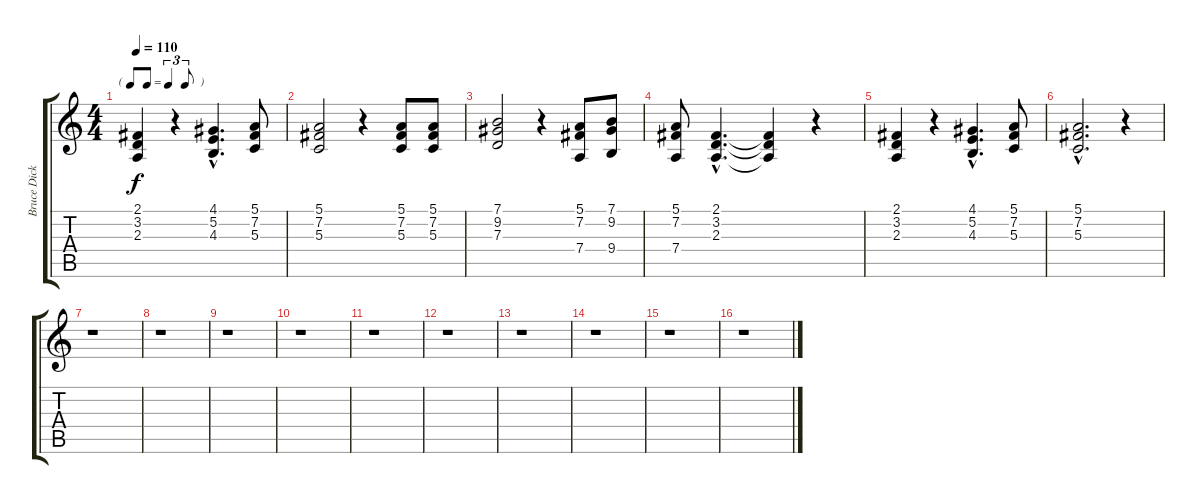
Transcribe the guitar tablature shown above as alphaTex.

\track ("Bruce Dickinson" "Bruce Dick") {instrument synthvoice}
\staff {score tabs}
\tuning (E4 B3 G3 D3 A2 E2) {hide}
\ts (4 4)
\tf triplet8th
\tempo 110
\clef g2
\ks c
(2.1 3.2 2.3).4{dy f} r.4 (4.1{hac} 5.2{hac} 4.3{hac}).4{d} (5.1 7.2 5.3).8 |
(5.1 7.2 5.3).2 r.4 (5.1 7.2 5.3).8 (5.1 7.2 5.3).8 |
(7.1 9.2 7.3).2 r.4 (5.1 7.2 7.4).8 (7.1 9.2 9.4).8 |
(5.1 7.2 7.4).8 (2.1{hac} 3.2{hac} 2.3{hac}).4{d} (2.1{t} 3.2{t} 2.3{t}).4 r.4 |
(2.1 3.2 2.3).4 r.4 (4.1{hac} 5.2{hac} 4.3{hac}).4{d} (5.1 7.2 5.3).8 |
(5.1{hac} 7.2{hac} 5.3{hac}).2{d} r.4 |
r.1 |
r.1 |
r.1 |
r.1 |
r.1 |
r.1 |
r.1 |
r.1 |
r.1 |
r.1
